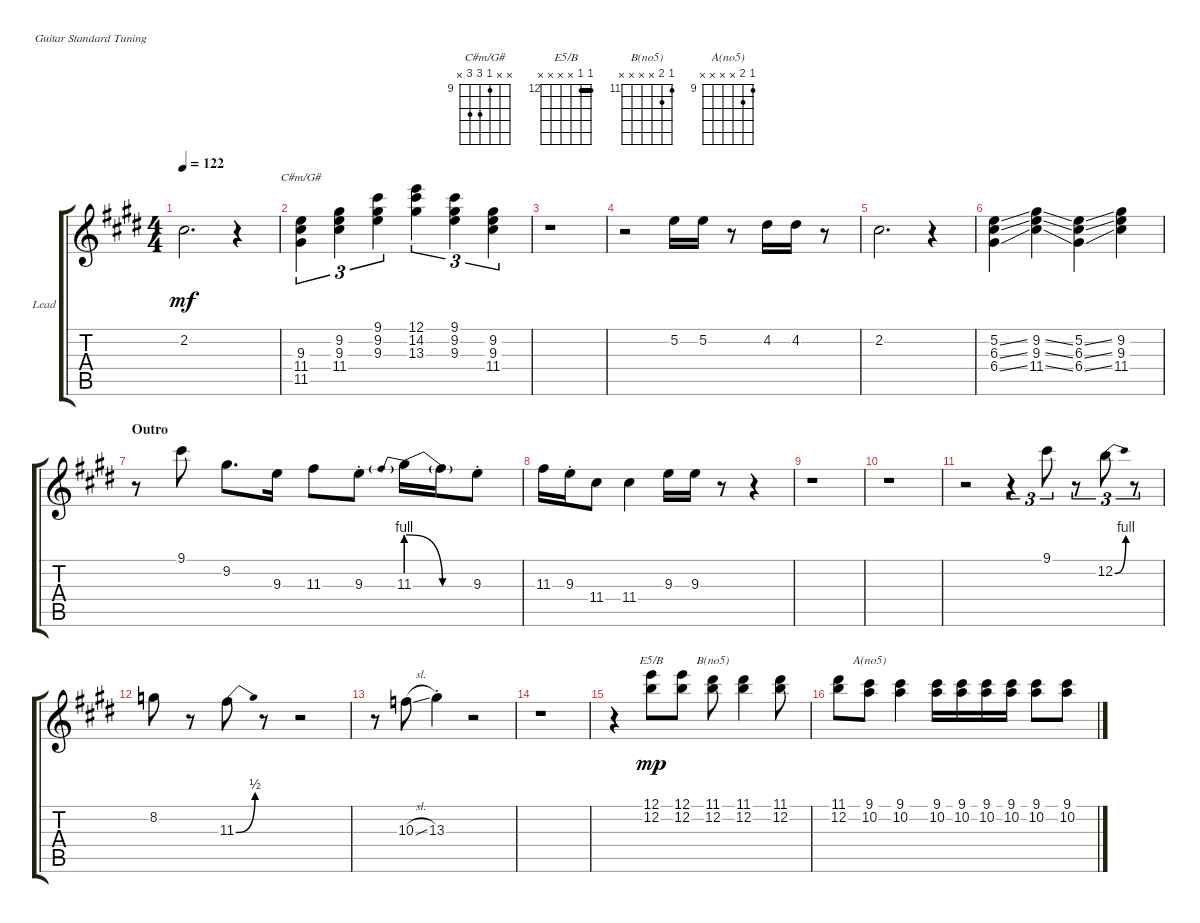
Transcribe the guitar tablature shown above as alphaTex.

\defaultSystemsLayout 4
\bracketExtendMode groupsimilarinstruments
\firstSystemTrackNameOrientation horizontal
\otherSystemsTrackNameOrientation horizontal
\track ("Lead Guitar (Frank Zappa)" "Lead") {instrument overdrivenguitar}
\staff {score tabs}
\tuning (E4 B3 G3 D3 A2 E2)
\chord ("C#m/G#" x x 9 11 11 x) {firstfret 9}
\chord ("E5/B" 12 12 x x x x) {firstfret 12 barre 12}
\chord ("B(no5)" 11 12 x x x x) {firstfret 11}
\chord ("A(no5)" 9 10 x x x x) {firstfret 9}
\ts (4 4)
\tempo 122
\clef g2
\ks e
2.2.2{d dy mf} r.4 |
(9.3 11.4 11.5).4{tu (3 2) ch "C#m/G#"} (11.4 9.3 9.2).4{tu (3 2)} (9.1 9.3 9.2).4{tu (3 2)} (12.1 14.2 13.3).4{tu (3 2)} (9.3 9.2 9.1).4{tu (3 2)} (9.2 9.3 11.4).4{tu (3 2)} |
r.1 |
r.2 5.2.16 5.2.16 r.8 4.2.16 4.2.16 r.8 |
2.2.2{d} r.4 |
(5.2{ss} 6.3{ss} 6.4{ss}).4 (9.2{ss} 9.3{ss} 11.4{ss}).4 (5.2{ss} 6.3{ss} 6.4{ss}).4 (9.2 9.3 11.4).4 |
\section ("" "Outro")
r.8 9.1.8 9.2.8{d} 9.3.16 11.3.8 9.3{st}.8 11.3{be (prebendrelease 0 4 54.6 0)}.16 11.3{be (hold 0 0 60 0) t}.16 9.3{st}.8 |
11.3.16 9.3{st}.16 11.4.8 11.4.4 9.3.16 9.3.16 r.8 r.4 |
r.1 |
r.1 |
r.2 r.4{tu (3 2)} 9.1.8{tu (3 2)} r.8{tu (3 2)} 12.2{be (bend 0 0 28.799999999999997 4)}.8{tu (3 2)} r.8{tu (3 2)} |
8.2.8 r.8 11.3{be (bend 0 0 28.2 2)}.8 r.8 r.2 |
r.8 10.3{sl}.8 13.3{st}.4 r.2 |
r.1 |
r.4 (12.2 12.1).8{ch "E5/B" dy mp} (12.1 12.2).8 (11.1 12.2).8{ch "B(no5)"} (11.1 12.2).4 (11.1 12.2).8 |
(11.1 12.2).8 (9.1 10.2).8{ch "A(no5)"} (9.1 10.2).4 (9.1 10.2).16 (9.1 10.2).16 (9.1 10.2).16 (9.1 10.2).16 (9.1 10.2).8 (9.1 10.2).8
